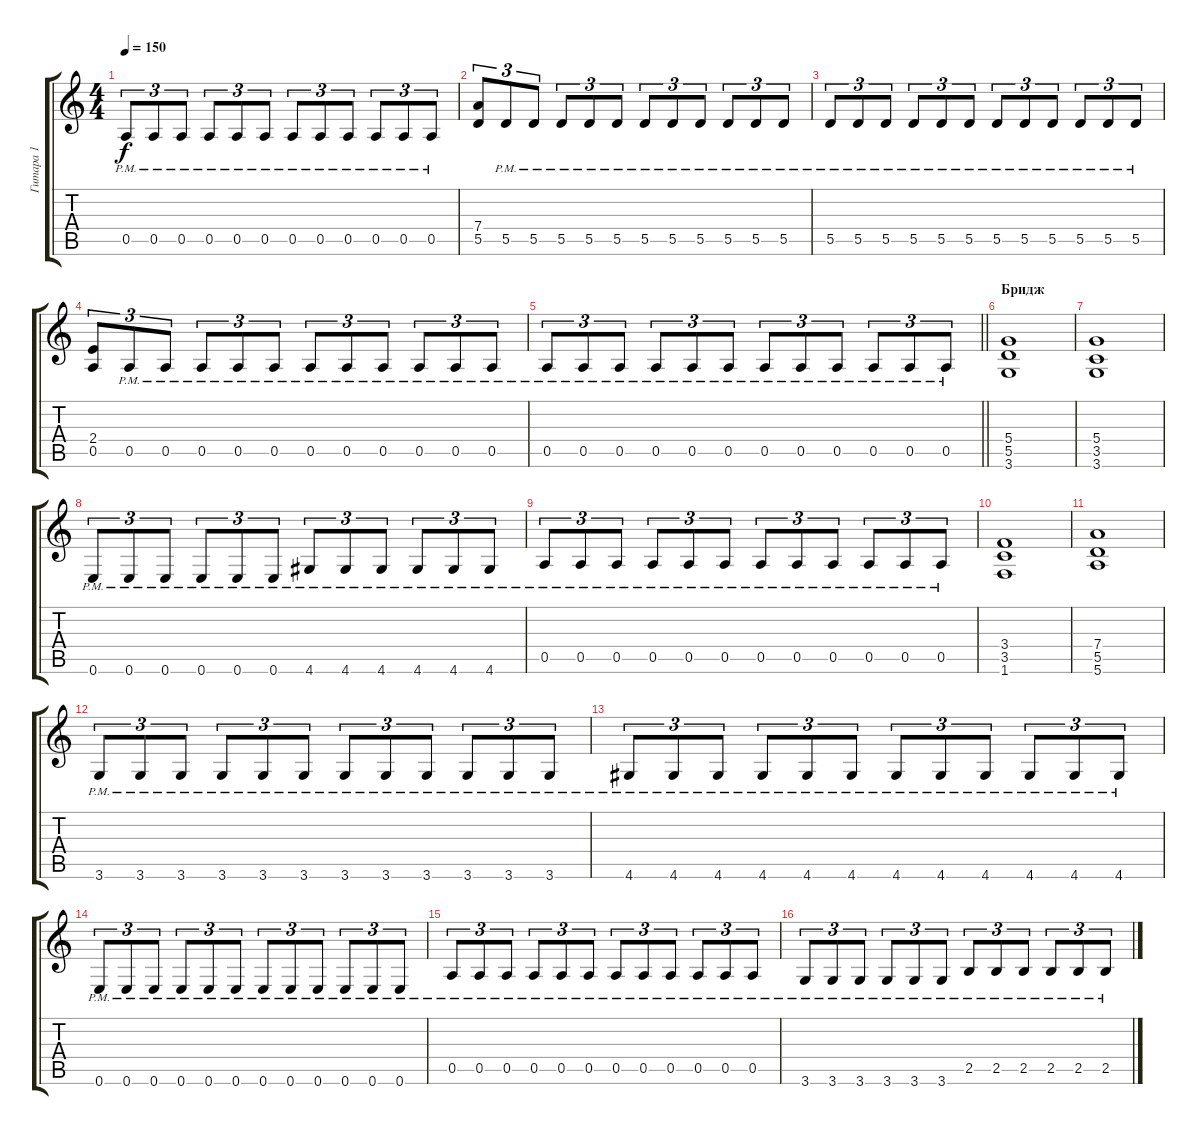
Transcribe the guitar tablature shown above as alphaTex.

\track ("Гитара 1" "Гитара 1") {instrument overdrivenguitar}
\staff {score tabs}
\tuning (E4 B3 G3 D3 A2 E2) {hide}
\ts (4 4)
\tempo 150
\clef g2
\ks c
0.5{pm}.8{tu (3 2) dy f} 0.5{pm}.8{tu (3 2)} 0.5{pm}.8{tu (3 2)} 0.5{pm}.8{tu (3 2)} 0.5{pm}.8{tu (3 2)} 0.5{pm}.8{tu (3 2)} 0.5{pm}.8{tu (3 2)} 0.5{pm}.8{tu (3 2)} 0.5{pm}.8{tu (3 2)} 0.5{pm}.8{tu (3 2)} 0.5{pm}.8{tu (3 2)} 0.5{pm}.8{tu (3 2)} |
(7.4 5.5).8{tu (3 2)} 5.5{pm}.8{tu (3 2)} 5.5{pm}.8{tu (3 2)} 5.5{pm}.8{tu (3 2)} 5.5{pm}.8{tu (3 2)} 5.5{pm}.8{tu (3 2)} 5.5{pm}.8{tu (3 2)} 5.5{pm}.8{tu (3 2)} 5.5{pm}.8{tu (3 2)} 5.5{pm}.8{tu (3 2)} 5.5{pm}.8{tu (3 2)} 5.5{pm}.8{tu (3 2)} |
5.5{pm}.8{tu (3 2)} 5.5{pm}.8{tu (3 2)} 5.5{pm}.8{tu (3 2)} 5.5{pm}.8{tu (3 2)} 5.5{pm}.8{tu (3 2)} 5.5{pm}.8{tu (3 2)} 5.5{pm}.8{tu (3 2)} 5.5{pm}.8{tu (3 2)} 5.5{pm}.8{tu (3 2)} 5.5{pm}.8{tu (3 2)} 5.5{pm}.8{tu (3 2)} 5.5{pm}.8{tu (3 2)} |
(2.4 0.5).8{tu (3 2)} 0.5{pm}.8{tu (3 2)} 0.5{pm}.8{tu (3 2)} 0.5{pm}.8{tu (3 2)} 0.5{pm}.8{tu (3 2)} 0.5{pm}.8{tu (3 2)} 0.5{pm}.8{tu (3 2)} 0.5{pm}.8{tu (3 2)} 0.5{pm}.8{tu (3 2)} 0.5{pm}.8{tu (3 2)} 0.5{pm}.8{tu (3 2)} 0.5{pm}.8{tu (3 2)} |
\barLineRight lightlight
0.5{pm}.8{tu (3 2)} 0.5{pm}.8{tu (3 2)} 0.5{pm}.8{tu (3 2)} 0.5{pm}.8{tu (3 2)} 0.5{pm}.8{tu (3 2)} 0.5{pm}.8{tu (3 2)} 0.5{pm}.8{tu (3 2)} 0.5{pm}.8{tu (3 2)} 0.5{pm}.8{tu (3 2)} 0.5{pm}.8{tu (3 2)} 0.5{pm}.8{tu (3 2)} 0.5{pm}.8{tu (3 2)} |
\section ("" "Бридж")
(5.4 5.5 3.6).1 |
(5.4 3.5 3.6).1 |
0.6{pm}.8{tu (3 2)} 0.6{pm}.8{tu (3 2)} 0.6{pm}.8{tu (3 2)} 0.6{pm}.8{tu (3 2)} 0.6{pm}.8{tu (3 2)} 0.6{pm}.8{tu (3 2)} 4.6{pm}.8{tu (3 2)} 4.6{pm}.8{tu (3 2)} 4.6{pm}.8{tu (3 2)} 4.6{pm}.8{tu (3 2)} 4.6{pm}.8{tu (3 2)} 4.6{pm}.8{tu (3 2)} |
0.5{pm}.8{tu (3 2)} 0.5{pm}.8{tu (3 2)} 0.5{pm}.8{tu (3 2)} 0.5{pm}.8{tu (3 2)} 0.5{pm}.8{tu (3 2)} 0.5{pm}.8{tu (3 2)} 0.5{pm}.8{tu (3 2)} 0.5{pm}.8{tu (3 2)} 0.5{pm}.8{tu (3 2)} 0.5{pm}.8{tu (3 2)} 0.5{pm}.8{tu (3 2)} 0.5{pm}.8{tu (3 2)} |
(3.4 3.5 1.6).1 |
(7.4 5.5 5.6).1 |
3.6{pm}.8{tu (3 2)} 3.6{pm}.8{tu (3 2)} 3.6{pm}.8{tu (3 2)} 3.6{pm}.8{tu (3 2)} 3.6{pm}.8{tu (3 2)} 3.6{pm}.8{tu (3 2)} 3.6{pm}.8{tu (3 2)} 3.6{pm}.8{tu (3 2)} 3.6{pm}.8{tu (3 2)} 3.6{pm}.8{tu (3 2)} 3.6{pm}.8{tu (3 2)} 3.6{pm}.8{tu (3 2)} |
4.6{pm}.8{tu (3 2)} 4.6{pm}.8{tu (3 2)} 4.6{pm}.8{tu (3 2)} 4.6{pm}.8{tu (3 2)} 4.6{pm}.8{tu (3 2)} 4.6{pm}.8{tu (3 2)} 4.6{pm}.8{tu (3 2)} 4.6{pm}.8{tu (3 2)} 4.6{pm}.8{tu (3 2)} 4.6{pm}.8{tu (3 2)} 4.6{pm}.8{tu (3 2)} 4.6{pm}.8{tu (3 2)} |
0.6{pm}.8{tu (3 2)} 0.6{pm}.8{tu (3 2)} 0.6{pm}.8{tu (3 2)} 0.6{pm}.8{tu (3 2)} 0.6{pm}.8{tu (3 2)} 0.6{pm}.8{tu (3 2)} 0.6{pm}.8{tu (3 2)} 0.6{pm}.8{tu (3 2)} 0.6{pm}.8{tu (3 2)} 0.6{pm}.8{tu (3 2)} 0.6{pm}.8{tu (3 2)} 0.6{pm}.8{tu (3 2)} |
0.5{pm}.8{tu (3 2)} 0.5{pm}.8{tu (3 2)} 0.5{pm}.8{tu (3 2)} 0.5{pm}.8{tu (3 2)} 0.5{pm}.8{tu (3 2)} 0.5{pm}.8{tu (3 2)} 0.5{pm}.8{tu (3 2)} 0.5{pm}.8{tu (3 2)} 0.5{pm}.8{tu (3 2)} 0.5{pm}.8{tu (3 2)} 0.5{pm}.8{tu (3 2)} 0.5{pm}.8{tu (3 2)} |
3.6{pm}.8{tu (3 2)} 3.6{pm}.8{tu (3 2)} 3.6{pm}.8{tu (3 2)} 3.6{pm}.8{tu (3 2)} 3.6{pm}.8{tu (3 2)} 3.6{pm}.8{tu (3 2)} 2.5{pm}.8{tu (3 2)} 2.5{pm}.8{tu (3 2)} 2.5{pm}.8{tu (3 2)} 2.5{pm}.8{tu (3 2)} 2.5{pm}.8{tu (3 2)} 2.5{pm}.8{tu (3 2)}
